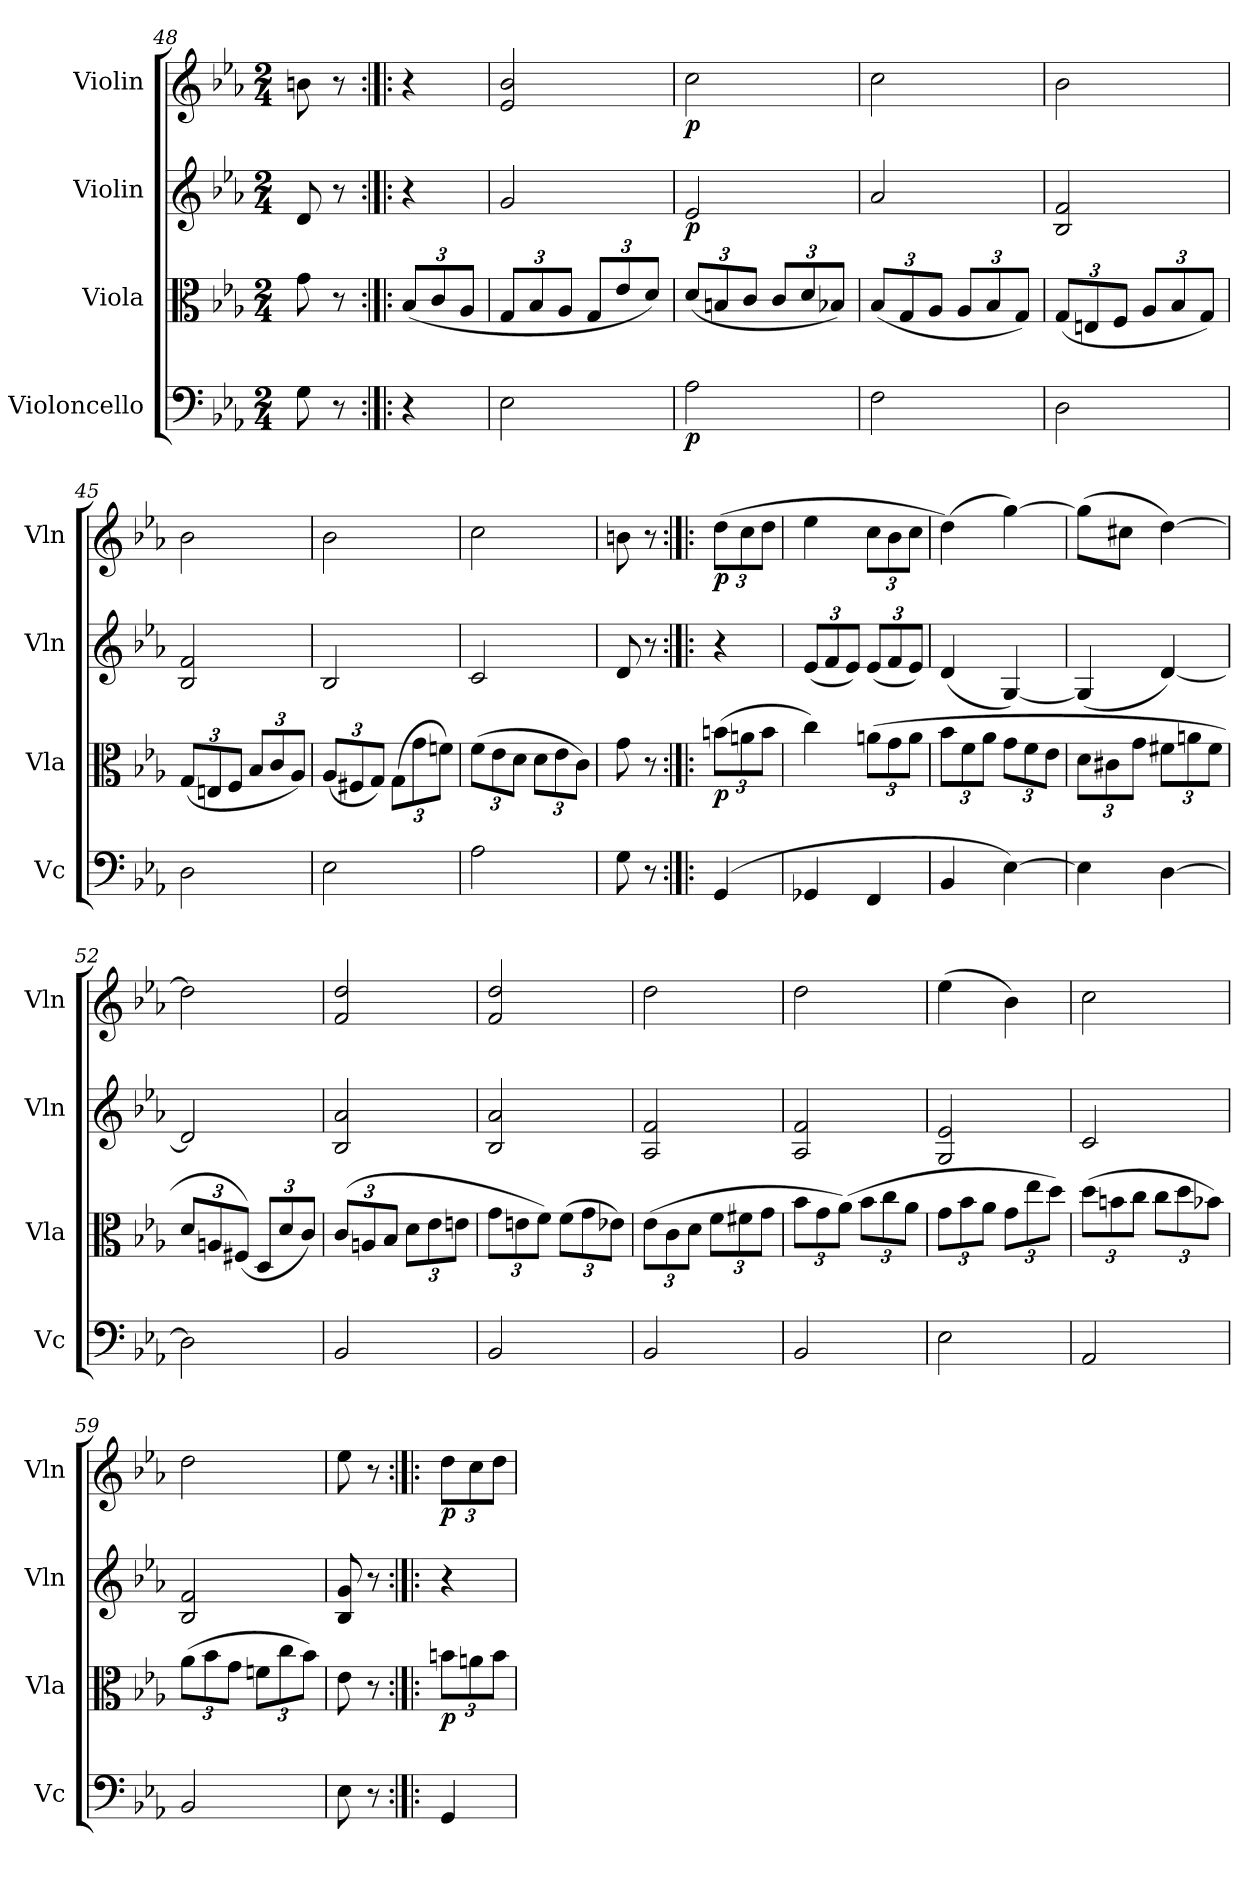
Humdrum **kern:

**kern	**dynam	**kern	**dynam	**kern	**dynam	**kern	**dynam
*part4	*part4	*part3	*part3	*part2	*part2	*part1	*part1
*staff4	*staff4	*staff3	*staff3	*staff2	*staff2	*staff1	*staff1
*I"Violoncello	*	*I"Viola	*	*I"Violin	*	*I"Violin	*
*I'Vc	*	*I'Vla	*	*I'Vln	*	*I'Vln	*
*clefF4	*	*clefC3	*	*clefG2	*	*clefG2	*
*k[b-e-a-]	*	*k[b-e-a-]	*	*k[b-e-a-]	*	*k[b-e-a-]	*
*E-:	*	*E-:	*	*E-:	*	*E-:	*
*M2/4	*	*M2/4	*	*M2/4	*	*M2/4	*
=48	=48	=48	=48	=48	=48	=48	=48
8G\	.	8g\	.	8d/	.	8bn\	.
8r	.	8r	.	8r	.	8r	.
=:|!|:	=:|!|:	=:|!|:	=:|!|:	=:|!|:	=:|!|:	=:|!|:	=:|!|:
4r	.	(12B-/L	.	4r	.	4r	.
.	.	12c/	.	.	.	.	.
.	.	12A-/J	.	.	.	.	.
=41	=41	=41	=41	=41	=41	=41	=41
2E-\	.	12G/L	.	2g/	.	2e-/ 2b-/	.
.	.	12B-/	.	.	.	.	.
.	.	12A-/J	.	.	.	.	.
.	.	12G/L	.	.	.	.	.
.	.	12e-/	.	.	.	.	.
.	.	12d/J)	.	.	.	.	.
=42	=42	=42	=42	=42	=42	=42	=42
2A-\	p	(12d/L	.	2e-/	p	2cc\	p
.	.	12Bn/	.	.	.	.	.
.	.	12c/J	.	.	.	.	.
.	.	12c/L	.	.	.	.	.
.	.	12d/	.	.	.	.	.
.	.	12B-X/J)	.	.	.	.	.
=43	=43	=43	=43	=43	=43	=43	=43
2F\	.	(12B-/L	.	2a-/	.	2cc\	.
.	.	12G/	.	.	.	.	.
.	.	12A-/J	.	.	.	.	.
.	.	12A-/L	.	.	.	.	.
.	.	12B-/	.	.	.	.	.
.	.	12G/J)	.	.	.	.	.
=44	=44	=44	=44	=44	=44	=44	=44
2D\	.	(12G/L	.	2B-/ 2f/	.	2b-\	.
.	.	12En/	.	.	.	.	.
.	.	12F/J	.	.	.	.	.
.	.	12A-/L	.	.	.	.	.
.	.	12B-/	.	.	.	.	.
.	.	12G/J)	.	.	.	.	.
=45	=45	=45	=45	=45	=45	=45	=45
2D\	.	(12G/L	.	2B-/ 2f/	.	2b-\	.
.	.	12En/	.	.	.	.	.
.	.	12F/J	.	.	.	.	.
.	.	12B-/L	.	.	.	.	.
.	.	12c/	.	.	.	.	.
.	.	12A-/J)	.	.	.	.	.
=46	=46	=46	=46	=46	=46	=46	=46
2E-\	.	(12A-/L	.	2B-/	.	2b-\	.
.	.	12F#X/	.	.	.	.	.
.	.	12G/J)	.	.	.	.	.
.	.	(12G\L	.	.	.	.	.
.	.	12g\	.	.	.	.	.
.	.	12fn\J)	.	.	.	.	.
=47	=47	=47	=47	=47	=47	=47	=47
2A-\	.	(12f\L	.	2c/	.	2cc\	.
.	.	12e-\	.	.	.	.	.
.	.	12d\J	.	.	.	.	.
.	.	12d\L	.	.	.	.	.
.	.	12e-\	.	.	.	.	.
.	.	12c\J)	.	.	.	.	.
=48	=48	=48	=48	=48	=48	=48	=48
8G\	.	8g\	.	8d/	.	8bn\	.
8r	.	8r	.	8r	.	8r	.
=:|!|:	=:|!|:	=:|!|:	=:|!|:	=:|!|:	=:|!|:	=:|!|:	=:|!|:
(4GG/	.	(12bn\L	p	4r	.	(12dd\L	p
.	.	12an\	.	.	.	12cc\	.
.	.	12b\J	.	.	.	12dd\J	.
=49	=49	=49	=49	=49	=49	=49	=49
4GG-X/	.	4cc\)	.	(12e-/L	.	4ee-\	.
.	.	.	.	12f/	.	.	.
.	.	.	.	12e-/J)	.	.	.
4FF/	.	(12an\L	.	(12e-/L	.	12cc\L	.
.	.	12g\	.	12f/	.	12b-\	.
.	.	12a\J	.	12e-/J)	.	12cc\J	.
=50	=50	=50	=50	=50	=50	=50	=50
4BB-/	.	12b-\L	.	(4d/	.	(4dd\)	.
.	.	12f\	.	.	.	.	.
.	.	12a-\J	.	.	.	.	.
[4E-\)	.	12g\L	.	[4G/)	.	[4gg\)	.
.	.	12f\	.	.	.	.	.
.	.	12e-\J	.	.	.	.	.
=51	=51	=51	=51	=51	=51	=51	=51
4E-\]	.	12d\L	.	(4G/]	.	(8gg\L]	.
.	.	12c#X\	.	.	.	.	.
.	.	.	.	.	.	8cc#X\J	.
.	.	12g\J	.	.	.	.	.
[4D\	.	12f#X\L	.	[4d/)	.	[4dd\)	.
.	.	12an\	.	.	.	.	.
.	.	12f#\J	.	.	.	.	.
=52	=52	=52	=52	=52	=52	=52	=52
2D\]	.	12d/L	.	2d/]	.	2dd\]	.
.	.	12An/	.	.	.	.	.
.	.	(12F#X/J)	.	.	.	.	.
.	.	12D/L	.	.	.	.	.
.	.	12d/	.	.	.	.	.
.	.	12c/J)	.	.	.	.	.
=53	=53	=53	=53	=53	=53	=53	=53
2BB-/	.	(12c/L	.	2B-/ 2a-/	.	2f/ 2dd/	.
.	.	12An/	.	.	.	.	.
.	.	12B-/J	.	.	.	.	.
.	.	12d\L	.	.	.	.	.
.	.	12e-\	.	.	.	.	.
.	.	12en\J	.	.	.	.	.
=54	=54	=54	=54	=54	=54	=54	=54
2BB-/	.	12g\L	.	2B-/ 2a-/	.	2f/ 2dd/	.
.	.	12en\	.	.	.	.	.
.	.	12f\J)	.	.	.	.	.
.	.	(12f\L	.	.	.	.	.
.	.	12g\	.	.	.	.	.
.	.	12e-X\J)	.	.	.	.	.
=55	=55	=55	=55	=55	=55	=55	=55
2BB-/	.	(12e-\L	.	2A-/ 2f/	.	2dd\	.
.	.	12c\	.	.	.	.	.
.	.	12d\J	.	.	.	.	.
.	.	12f\L	.	.	.	.	.
.	.	12f#X\	.	.	.	.	.
.	.	12g\J	.	.	.	.	.
=56	=56	=56	=56	=56	=56	=56	=56
2BB-/	.	12b-\L	.	2A-/ 2f/	.	2dd\	.
.	.	12g\	.	.	.	.	.
.	.	(12a-\J)	.	.	.	.	.
.	.	12b-\L	.	.	.	.	.
.	.	12cc\	.	.	.	.	.
.	.	12a-\J	.	.	.	.	.
=57	=57	=57	=57	=57	=57	=57	=57
2E-\	.	12g\L	.	2G/ 2e-/	.	(4ee-\	.
.	.	12b-\	.	.	.	.	.
.	.	12a-\J	.	.	.	.	.
.	.	12g\L	.	.	.	4b-\)	.
.	.	12ee-\	.	.	.	.	.
.	.	12dd\J)	.	.	.	.	.
=58	=58	=58	=58	=58	=58	=58	=58
2AA-/	.	(12dd\L	.	2c/	.	2cc\	.
.	.	12bn\	.	.	.	.	.
.	.	12cc\J	.	.	.	.	.
.	.	12cc\L	.	.	.	.	.
.	.	12dd\	.	.	.	.	.
.	.	12b-X\J)	.	.	.	.	.
=59	=59	=59	=59	=59	=59	=59	=59
2BB-/	.	(12a-\L	.	2B-/ 2f/	.	2dd\	.
.	.	12b-\	.	.	.	.	.
.	.	12g\J	.	.	.	.	.
.	.	12fn\L	.	.	.	.	.
.	.	12cc\	.	.	.	.	.
.	.	12b-\J)	.	.	.	.	.
=60	=60	=60	=60	=60	=60	=60	=60
8E-\	.	8e-\	.	8B-/ 8g/	.	8ee-\	.
8r	.	8r	.	8r	.	8r	.
=:|!|:	=:|!|:	=:|!|:	=:|!|:	=:|!|:	=:|!|:	=:|!|:	=:|!|:
4GG/	.	12bn\L	p	4r	.	12dd\L	p
.	.	12an\	.	.	.	12cc\	.
.	.	12b\J	.	.	.	12dd\J	.
=	=	=	=	=	=	=	=
*-	*-	*-	*-	*-	*-	*-	*-
